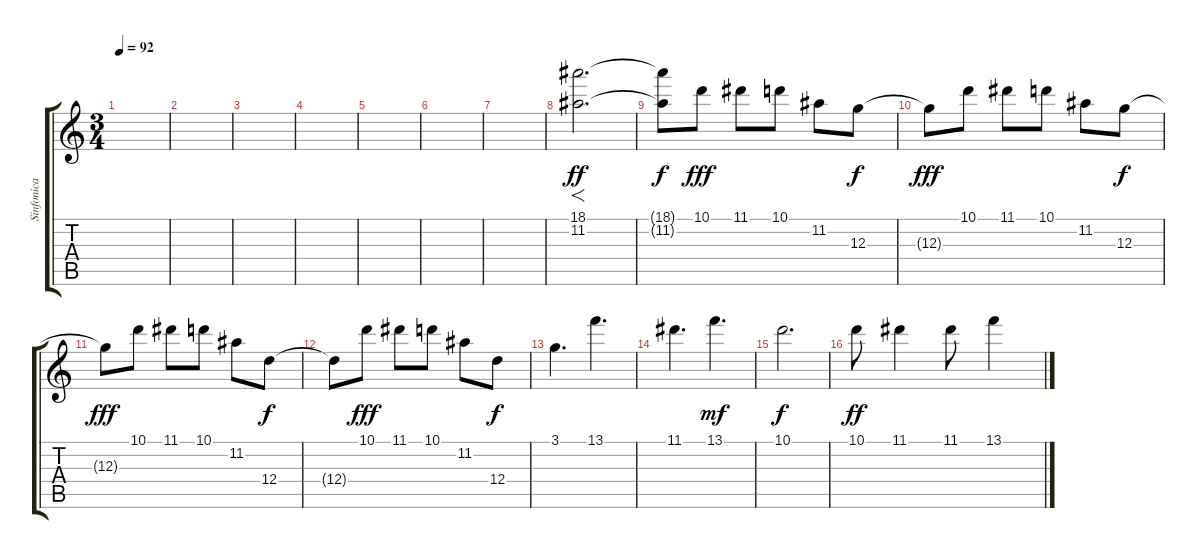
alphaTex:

\track ("Sinfonica" "Sinfonica") {instrument stringensemble2}
\staff {score tabs}
\tuning (E5 B4 G4 D4 A3 E3) {hide}
\ts (3 4)
\tempo 92
\clef g2
\ks c
|
|
|
|
|
|
|
(18.1 11.2).2{f d dy ff volume 16 instrument stringensemble2} |
(18.1{t} 11.2{t}).8{dy f} 10.1.8{dy fff} 11.1.8 10.1.8 11.2.8 12.3.8{dy f} |
12.3{t}.8{dy fff} 10.1.8 11.1.8 10.1.8 11.2.8 12.3.8{dy f} |
12.3{t}.8{dy fff} 10.1.8 11.1.8 10.1.8 11.2.8 12.4.8{dy f} |
12.4{t}.8 10.1.8{dy fff} 11.1.8 10.1.8 11.2.8 12.4.8{dy f} |
3.1.4{d} 13.1.4{d} |
11.1.4{d volume 14 instrument stringensemble1} 13.1.4{d dy mf} |
10.1.2{d dy f} |
10.1.8{dy ff} 11.1.4 11.1.8 13.1.4
